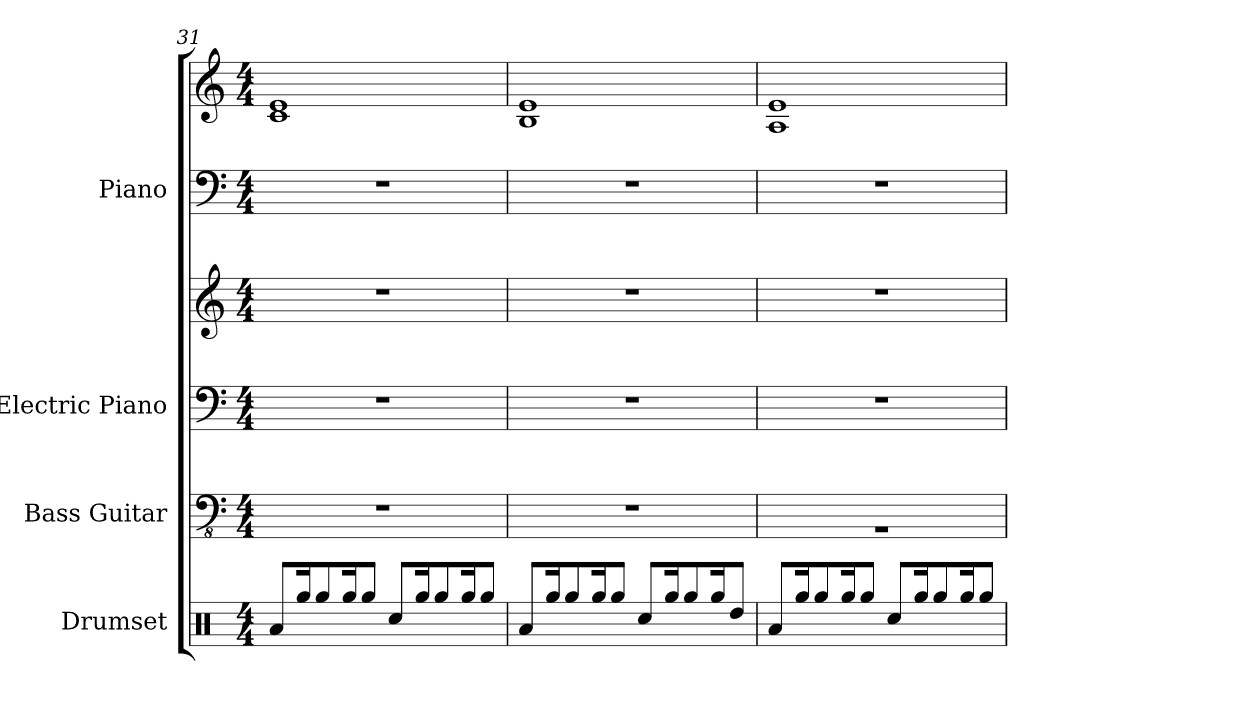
**kern	**kern	**kern	**kern	**kern	**kern
*part4	*part3	*part2	*part2	*part1	*part1
*staff6	*staff5	*staff4	*staff3	*staff2	*staff1
*I"Drumset	*I"Bass Guitar	*I"Electric Piano	*	*I"Piano	*
*I'Drs.	*I'B. Guit.	*I'El. Pno.	*	*I'Pno.	*
*clefX	*clefFv4	*clefF4	*clefG2	*clefF4	*clefG2
*k[]	*k[]	*k[]	*k[]	*k[]	*k[]
*M4/4	*M4/4	*M4/4	*M4/4	*M4/4	*M4/4
=31	=31	=31	=31	=31	=31
8Ra/L	1r	1r	1r	1r	1c 1e
16Rgg/K	.	.	.	.	.
8Rgg/	.	.	.	.	.
16Rgg/K	.	.	.	.	.
8Rgg/J	.	.	.	.	.
8Rcc/L	.	.	.	.	.
16Rgg/K	.	.	.	.	.
8Rgg/	.	.	.	.	.
16Rgg/K	.	.	.	.	.
8Rgg/J	.	.	.	.	.
!!LO:LB:g=z
=32	=32	=32	=32	=32	=32
8Ra/L	1r	1r	1r	1r	1B 1e
16Rgg/K	.	.	.	.	.
8Rgg/	.	.	.	.	.
16Rgg/K	.	.	.	.	.
8Rgg/J	.	.	.	.	.
8Rcc/L	.	.	.	.	.
16Rgg/K	.	.	.	.	.
8Rgg/	.	.	.	.	.
16Rgg/K	.	.	.	.	.
8Rdd/J	.	.	.	.	.
=33	=33	=33	=33	=33	=33
8Ra/L	1rBBB	1r	1r	1r	1A 1e
16Rgg/K	.	.	.	.	.
8Rgg/	.	.	.	.	.
16Rgg/K	.	.	.	.	.
8Rgg/J	.	.	.	.	.
8Rcc/L	.	.	.	.	.
16Rgg/K	.	.	.	.	.
8Rgg/	.	.	.	.	.
16Rgg/K	.	.	.	.	.
8Rgg/J	.	.	.	.	.
=	=	=	=	=	=
*-	*-	*-	*-	*-	*-
